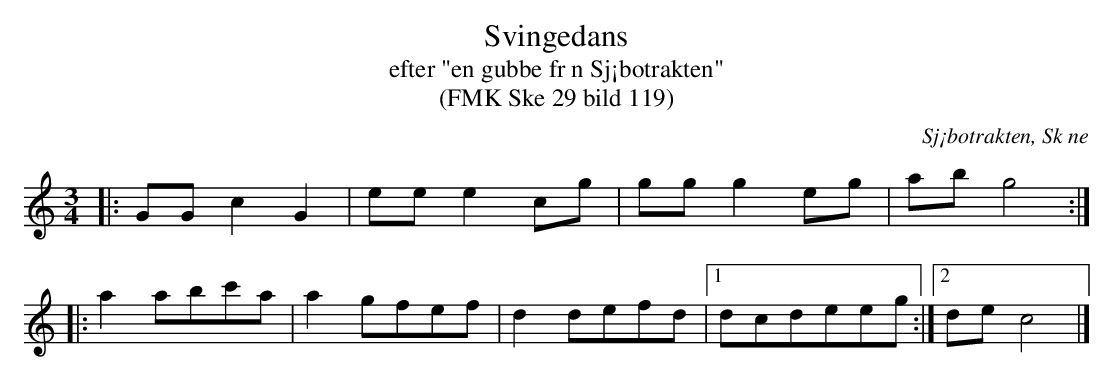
X:1
T:Svingedans
T:efter "en gubbe fr n Sj¡botrakten"
T:(FMK Ske 29 bild 119)
O:Sj¡botrakten, Sk ne
M:3/4
L:1/8
Q:108
K:C
|: GG c2 G2 | ee e2 cg | gg g2 eg | ab g4 :|
|: a2 abc'a | a2 gfef | d2 defd |1 dcdeeg :|2 de c4 |]
